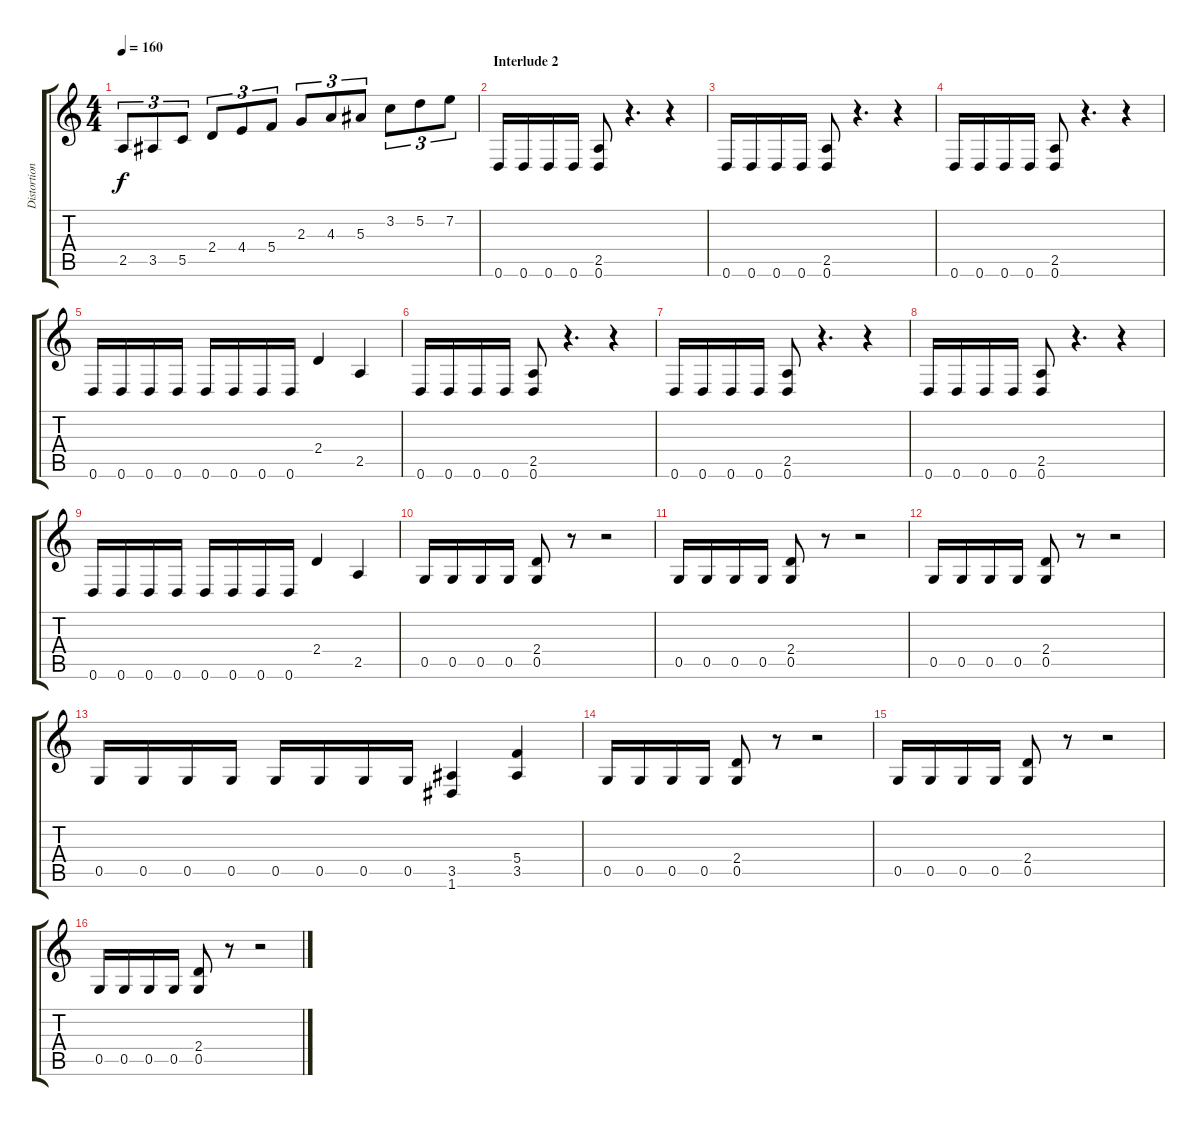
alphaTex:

\track ("Distortion Guitar II" "Distortion") {instrument distortionguitar}
\staff {score tabs}
\tuning (D4 A3 F3 C3 G2 D2) {hide}
\ts (4 4)
\tempo 160
\clef g2
\ks c
2.5.8{tu (3 2) dy f} 3.5.8{tu (3 2)} 5.5.8{tu (3 2)} 2.4.8{tu (3 2)} 4.4.8{tu (3 2)} 5.4.8{tu (3 2)} 2.3.8{tu (3 2)} 4.3.8{tu (3 2)} 5.3.8{tu (3 2)} 3.2.8{tu (3 2)} 5.2.8{tu (3 2)} 7.2.8{tu (3 2)} |
\section ("" "Interlude 2")
0.6.16 0.6.16 0.6.16 0.6.16 (2.5 0.6).8 r.4{d} r.4 |
0.6.16 0.6.16 0.6.16 0.6.16 (2.5 0.6).8 r.4{d} r.4 |
0.6.16 0.6.16 0.6.16 0.6.16 (2.5 0.6).8 r.4{d} r.4 |
0.6.16 0.6.16 0.6.16 0.6.16 0.6.16 0.6.16 0.6.16 0.6.16 2.4.4 2.5.4 |
0.6.16 0.6.16 0.6.16 0.6.16 (2.5 0.6).8 r.4{d} r.4 |
0.6.16 0.6.16 0.6.16 0.6.16 (2.5 0.6).8 r.4{d} r.4 |
0.6.16 0.6.16 0.6.16 0.6.16 (2.5 0.6).8 r.4{d} r.4 |
0.6.16 0.6.16 0.6.16 0.6.16 0.6.16 0.6.16 0.6.16 0.6.16 2.4.4 2.5.4 |
0.5.16 0.5.16 0.5.16 0.5.16 (2.4 0.5).8 r.8 r.2 |
0.5.16 0.5.16 0.5.16 0.5.16 (2.4 0.5).8 r.8 r.2 |
0.5.16 0.5.16 0.5.16 0.5.16 (2.4 0.5).8 r.8 r.2 |
0.5.16 0.5.16 0.5.16 0.5.16 0.5.16 0.5.16 0.5.16 0.5.16 (3.5 1.6).4 (5.4 3.5).4 |
0.5.16 0.5.16 0.5.16 0.5.16 (2.4 0.5).8 r.8 r.2 |
0.5.16 0.5.16 0.5.16 0.5.16 (2.4 0.5).8 r.8 r.2 |
0.5.16 0.5.16 0.5.16 0.5.16 (2.4 0.5).8 r.8 r.2
